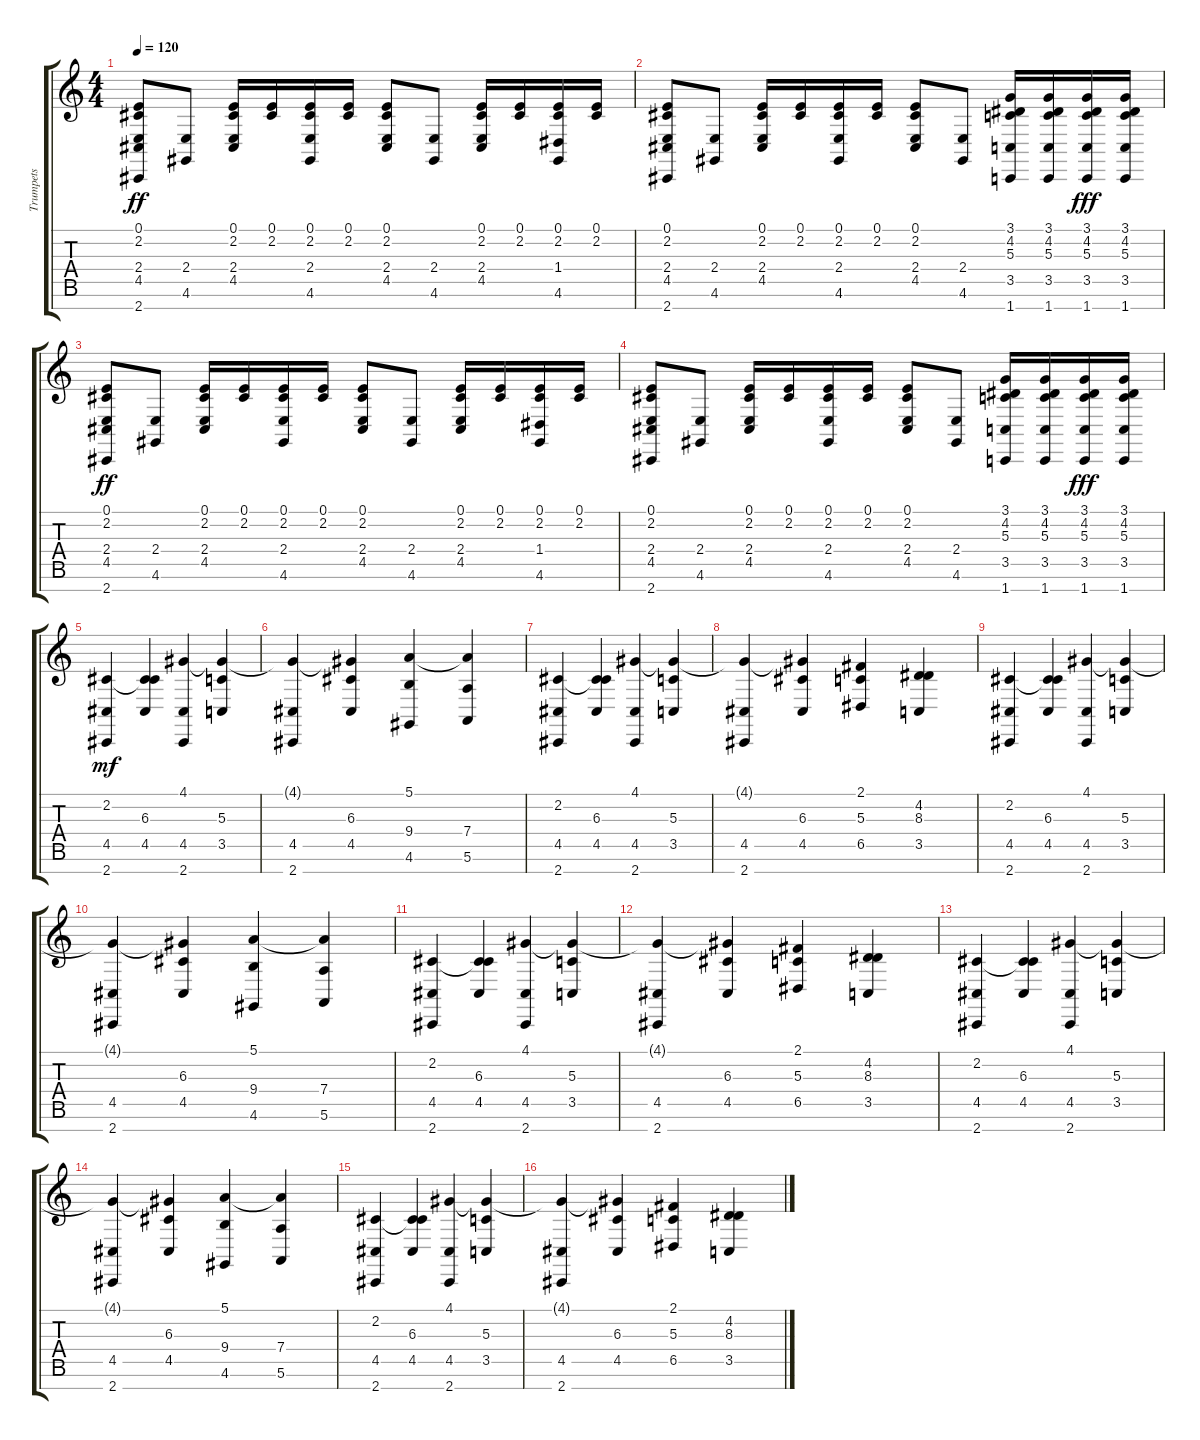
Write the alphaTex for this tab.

\track ("Trumpets" "Trumpets") {instrument synthstrings1}
\staff {score tabs}
\tuning (E4 B3 G3 D3 A2 E2 B1) {hide}
\ts (4 4)
\tempo 120
\clef g2
\ks c
(0.1 2.2 2.4 4.5 2.7).8{dy ff beam merge} (2.4 4.6).8 (0.1 2.2 2.4 4.5).16 (0.1 2.2).16 (0.1 2.2 2.4 4.6).16 (0.1 2.2).16 (0.1 2.2 2.4 4.5).8{beam merge} (2.4 4.6).8 (0.1 2.2 2.4 4.5).16{beam merge} (0.1 2.2).16{beam merge} (0.1 2.2 1.4 4.6).16 (0.1 2.2).16 |
(0.1 2.2 2.4 4.5 2.7).8{beam merge} (2.4 4.6).8 (0.1 2.2 2.4 4.5).16 (0.1 2.2).16 (0.1 2.2 2.4 4.6).16 (0.1 2.2).16 (0.1 2.2 2.4 4.5).8{beam merge} (2.4 4.6).8 (3.1 4.2 5.3 3.5 1.7).16{beam merge} (3.1 4.2 5.3 3.5 1.7).16{beam merge} (3.1 4.2 5.3 3.5 1.7).16{dy fff} (3.1 4.2 5.3 3.5 1.7).16 |
(0.1 2.2 2.4 4.5 2.7).8{dy ff beam merge} (2.4 4.6).8 (0.1 2.2 2.4 4.5).16 (0.1 2.2).16 (0.1 2.2 2.4 4.6).16 (0.1 2.2).16 (0.1 2.2 2.4 4.5).8{beam merge} (2.4 4.6).8 (0.1 2.2 2.4 4.5).16{beam merge} (0.1 2.2).16{beam merge} (0.1 2.2 1.4 4.6).16 (0.1 2.2).16 |
(0.1 2.2 2.4 4.5 2.7).8{beam merge} (2.4 4.6).8 (0.1 2.2 2.4 4.5).16 (0.1 2.2).16 (0.1 2.2 2.4 4.6).16 (0.1 2.2).16 (0.1 2.2 2.4 4.5).8{beam merge} (2.4 4.6).8 (3.1 4.2 5.3 3.5 1.7).16{beam merge} (3.1 4.2 5.3 3.5 1.7).16{beam merge} (3.1 4.2 5.3 3.5 1.7).16{dy fff} (3.1 4.2 5.3 3.5 1.7).16 |
(2.2 4.5 2.7).4{dy mf} (2.2{t} 6.3 4.5).4{beam merge} (4.1 4.5 2.7).4{beam merge} (4.1{t} 5.3 3.5).4 |
(4.1{t} 4.5 2.7).4 (4.1{t} 6.3 4.5).4{beam merge} (5.1 9.4 4.6).4 (5.1{t} 7.4 5.6).4 |
(2.2 4.5 2.7).4 (2.2{t} 6.3 4.5).4{beam merge} (4.1 4.5 2.7).4{beam merge} (4.1{t} 5.3 3.5).4 |
(4.1{t} 4.5 2.7).4 (4.1{t} 6.3 4.5).4{beam merge} (2.1 5.3 6.5).4 (4.2 8.3 3.5).4 |
(2.2 4.5 2.7).4 (2.2{t} 6.3 4.5).4{beam merge} (4.1 4.5 2.7).4{beam merge} (4.1{t} 5.3 3.5).4 |
(4.1{t} 4.5 2.7).4 (4.1{t} 6.3 4.5).4{beam merge} (5.1 9.4 4.6).4 (5.1{t} 7.4 5.6).4 |
(2.2 4.5 2.7).4 (2.2{t} 6.3 4.5).4{beam merge} (4.1 4.5 2.7).4{beam merge} (4.1{t} 5.3 3.5).4 |
(4.1{t} 4.5 2.7).4 (4.1{t} 6.3 4.5).4{beam merge} (2.1 5.3 6.5).4 (4.2 8.3 3.5).4 |
(2.2 4.5 2.7).4 (2.2{t} 6.3 4.5).4{beam merge} (4.1 4.5 2.7).4{beam merge} (4.1{t} 5.3 3.5).4 |
(4.1{t} 4.5 2.7).4 (4.1{t} 6.3 4.5).4{beam merge} (5.1 9.4 4.6).4 (5.1{t} 7.4 5.6).4 |
(2.2 4.5 2.7).4 (2.2{t} 6.3 4.5).4{beam merge} (4.1 4.5 2.7).4{beam merge} (4.1{t} 5.3 3.5).4 |
(4.1{t} 4.5 2.7).4 (4.1{t} 6.3 4.5).4{beam merge} (2.1 5.3 6.5).4 (4.2 8.3 3.5).4
